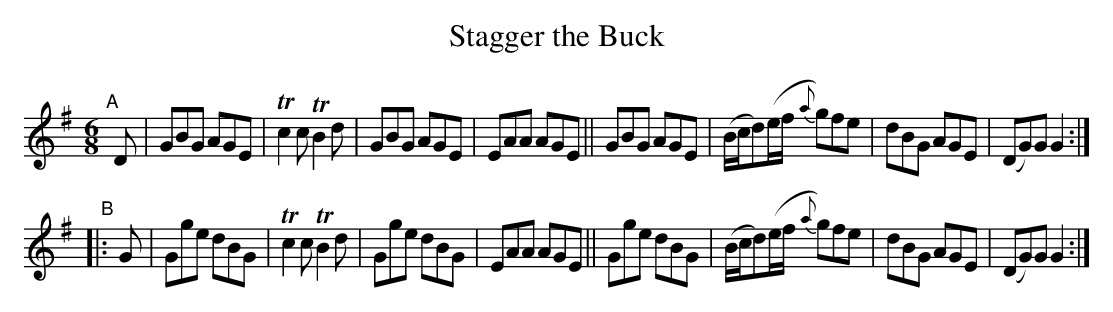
X:1
T: Stagger the Buck
M: 6/8
L: 1/8
K: G
"^A"[|]D \
|  GBG AGE | Tc2c TB2d | GBG AGE | EAA AGE \
|| GBG AGE | (B/c/d)(e/f/ {a}g)fe | dBG AGE | (DG)G G2 :|
"^B"|: G \
|  Gge dBG | Tc2c TB2d | Gge dBG | EAA AGE \
|| Gge dBG | (B/c/d)(e/f/ {a}g)fe | dBG AGE | (DG)G G2 :|
